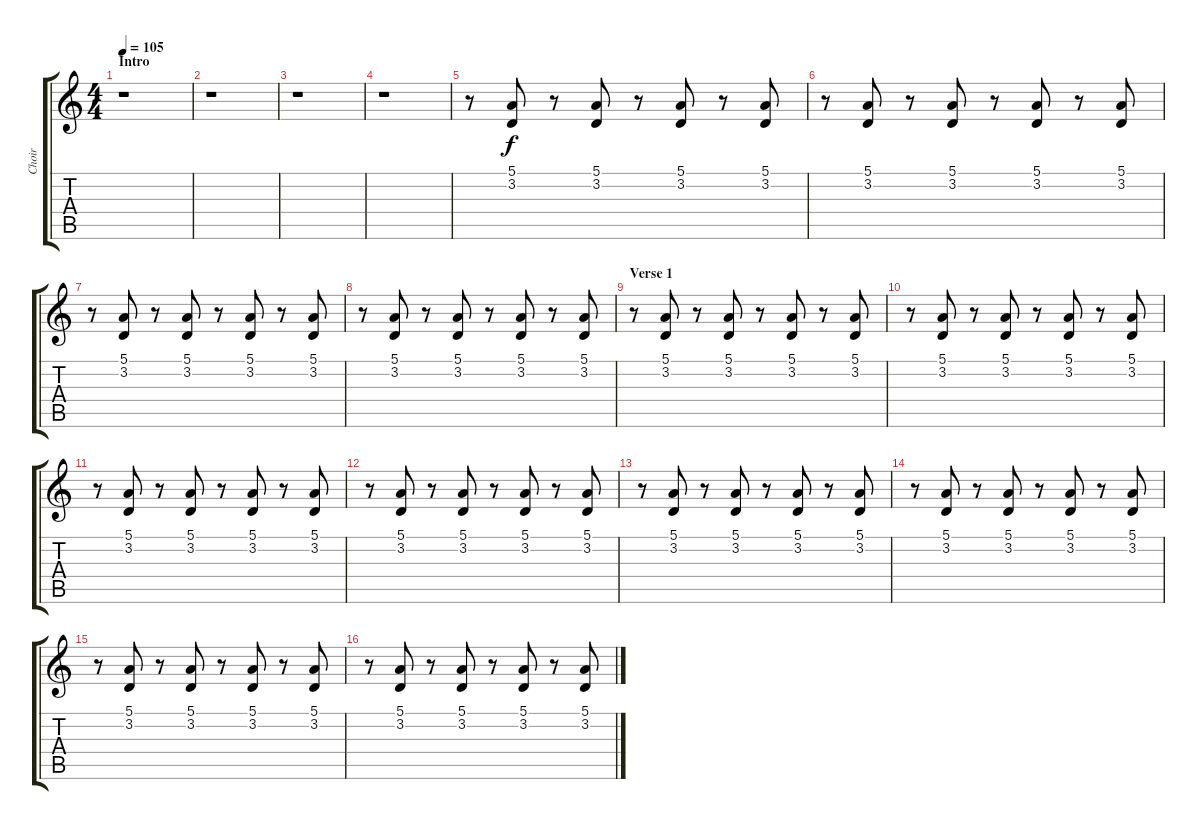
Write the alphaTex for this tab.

\track ("Choir" "Choir") {instrument lead6voice}
\staff {score tabs}
\tuning (E4 B3 G3 D3 A2 E2) {hide}
\ts (4 4)
\section ("" "Intro")
\tempo 105
\clef g2
\ks c
r.1{dy f instrument lead6voice} |
r.1 |
r.1 |
r.1 |
r.8 (5.1 3.2).8 r.8 (5.1 3.2).8 r.8 (5.1 3.2).8 r.8 (5.1 3.2).8 |
r.8 (5.1 3.2).8 r.8 (5.1 3.2).8 r.8 (5.1 3.2).8 r.8 (5.1 3.2).8 |
r.8 (5.1 3.2).8 r.8 (5.1 3.2).8 r.8 (5.1 3.2).8 r.8 (5.1 3.2).8 |
r.8 (5.1 3.2).8 r.8 (5.1 3.2).8 r.8 (5.1 3.2).8 r.8 (5.1 3.2).8 |
\section ("" "Verse 1")
r.8{volume 8} (5.1 3.2).8 r.8 (5.1 3.2).8 r.8 (5.1 3.2).8 r.8 (5.1 3.2).8 |
r.8{volume 8} (5.1 3.2).8 r.8 (5.1 3.2).8 r.8 (5.1 3.2).8 r.8 (5.1 3.2).8 |
r.8{volume 8} (5.1 3.2).8 r.8 (5.1 3.2).8 r.8 (5.1 3.2).8 r.8 (5.1 3.2).8 |
r.8{volume 8} (5.1 3.2).8 r.8 (5.1 3.2).8 r.8 (5.1 3.2).8 r.8 (5.1 3.2).8 |
r.8{volume 8} (5.1 3.2).8 r.8 (5.1 3.2).8 r.8 (5.1 3.2).8 r.8 (5.1 3.2).8 |
r.8{volume 8} (5.1 3.2).8 r.8 (5.1 3.2).8 r.8 (5.1 3.2).8 r.8 (5.1 3.2).8 |
r.8{volume 8} (5.1 3.2).8 r.8 (5.1 3.2).8 r.8 (5.1 3.2).8 r.8 (5.1 3.2).8 |
r.8{volume 8} (5.1 3.2).8 r.8 (5.1 3.2).8 r.8 (5.1 3.2).8 r.8 (5.1 3.2).8
